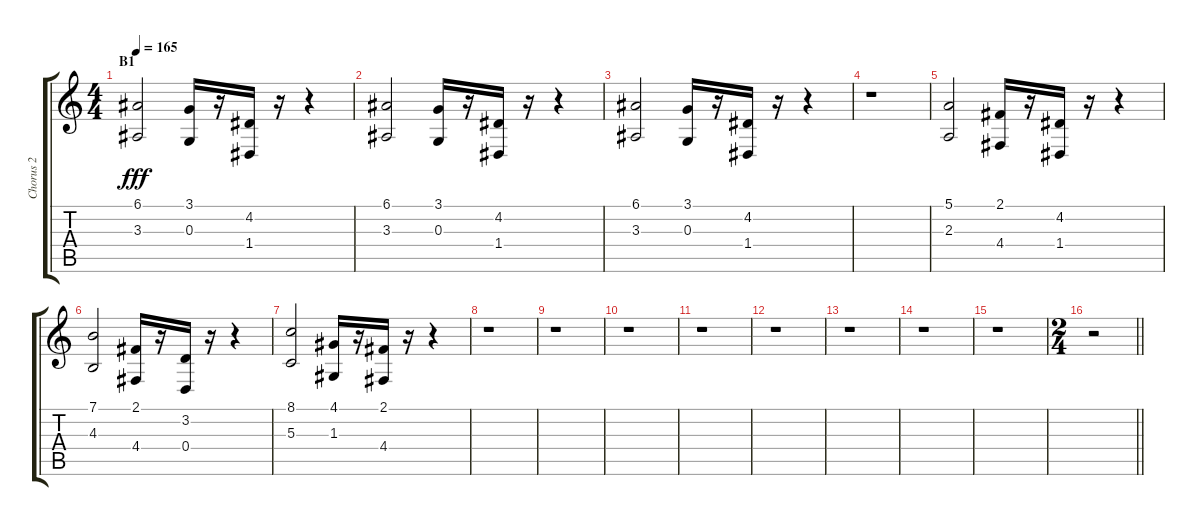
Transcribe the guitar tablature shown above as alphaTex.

\track ("Chorus 2" "Chorus 2") {instrument choiraahs}
\staff {score tabs}
\tuning (E4 B3 G3 D3 A2 E2) {hide}
\ts (4 4)
\section ("" "B1")
\tempo 165
\clef g2
\ks c
(6.1 3.3).2{dy fff instrument choiraahs} (3.1 0.3).16 r.16 (4.2 1.4).16 r.16 r.4 |
(6.1 3.3).2 (3.1 0.3).16 r.16 (4.2 1.4).16 r.16 r.4 |
(6.1 3.3).2 (3.1 0.3).16 r.16 (4.2 1.4).16 r.16 r.4 |
r.1 |
(5.1 2.3).2 (2.1 4.4).16 r.16 (4.2 1.4).16 r.16 r.4 |
(7.1 4.3).2 (2.1 4.4).16 r.16 (3.2 0.4).16 r.16 r.4 |
(8.1 5.3).2 (4.1 1.3).16 r.16 (2.1 4.4).16 r.16 r.4 |
r.1 |
r.1 |
r.1 |
r.1 |
r.1 |
r.1 |
r.1 |
r.1 |
\ts (2 4)
\barLineRight lightlight
r.2
